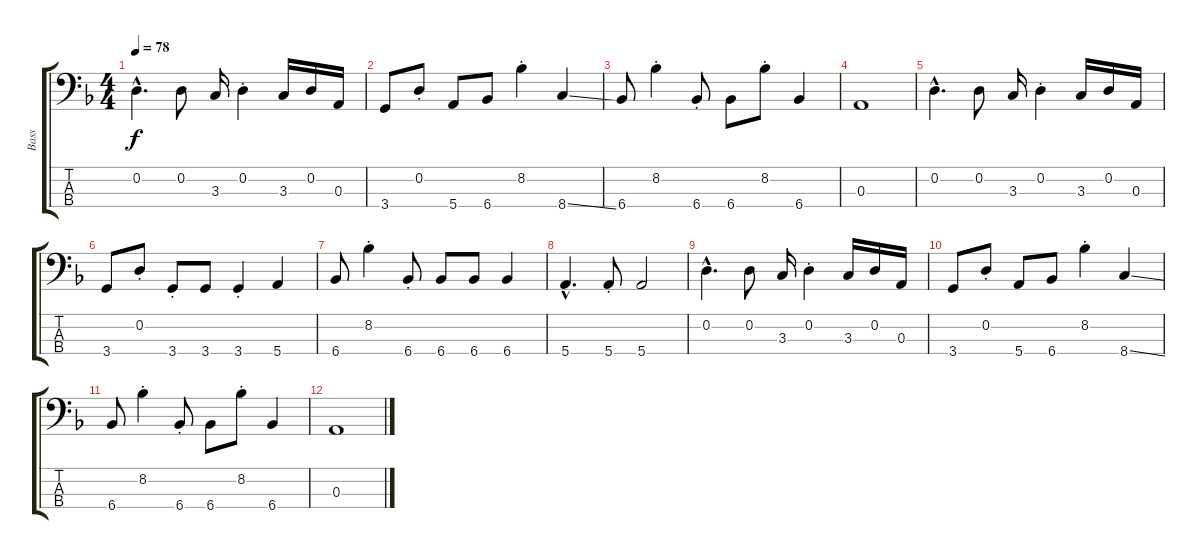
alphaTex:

\track ("Bass" "Bass") {instrument fretlessbass}
\staff {score tabs}
\tuning (G2 D2 A1 E1) {hide}
\ts (4 4)
\tempo 78
\clef f4
\ks f
0.2{hac}.4{d dy f} 0.2.8 3.3.16 0.2{st}.4 3.3.16 0.2.16 0.3.16 |
3.4.8 0.2{st}.8 5.4.8 6.4.8 8.2{st}.4 8.4{ss}.4 |
6.4.8 8.2{st}.4 6.4{st}.8 6.4.8 8.2{st}.8 6.4.4 |
0.3.1 |
0.2{hac}.4{d} 0.2.8 3.3.16 0.2{st}.4 3.3.16 0.2.16 0.3.16 |
3.4.8 0.2{st}.8 3.4{st}.8 3.4.8 3.4{st}.4 5.4.4 |
6.4.8 8.2{st}.4 6.4{st}.8 6.4.8 6.4.8 6.4.4 |
5.4{hac}.4{d} 5.4{st}.8 5.4.2 |
0.2{hac}.4{d} 0.2.8 3.3.16 0.2{st}.4 3.3.16 0.2.16 0.3.16 |
3.4.8 0.2{st}.8 5.4.8 6.4.8 8.2{st}.4 8.4{ss}.4 |
6.4.8 8.2{st}.4 6.4{st}.8 6.4.8 8.2{st}.8 6.4.4 |
0.3.1
